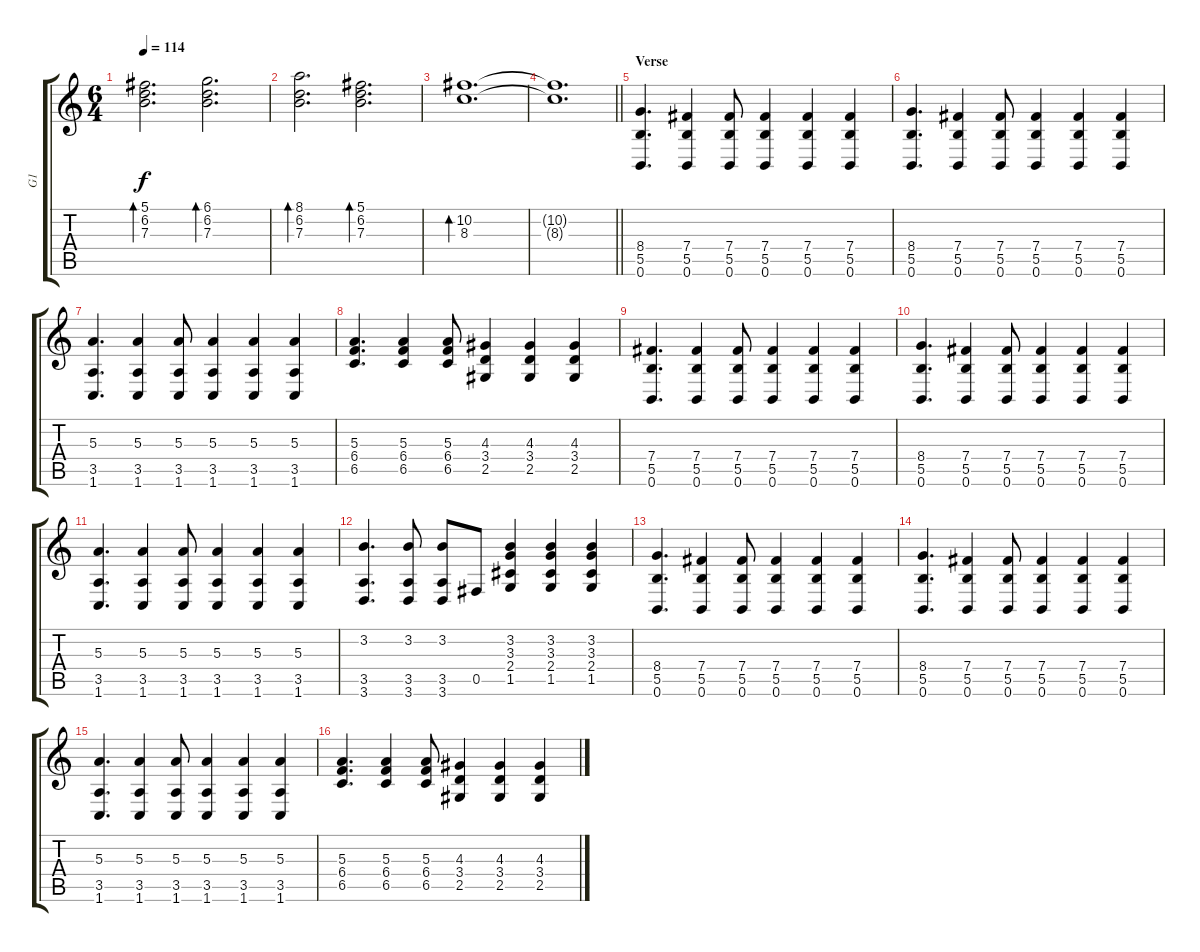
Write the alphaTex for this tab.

\track ("G1" "G1") {instrument distortionguitar}
\staff {score tabs}
\tuning (Db4 Ab3 E3 B2 Gb2 B1) {hide}
\ts (6 4)
\tempo 114
\clef g2
\ks c
(5.1 6.2 7.3).2{d bd 240 dy f} (6.1 6.2 7.3).2{d bd 240} |
(8.1 6.2 7.3).2{d bd 240} (5.1 6.2 7.3).2{d bd 240} |
(10.2 8.3).1{d bd 240} |
\barLineRight lightlight
(10.2{t} 8.3{t}).1{d} |
\section ("" "Verse")
(8.4 5.5 0.6).4{d volume 11 balance 3} (7.4 5.5 0.6).4 (7.4 5.5 0.6).8 (7.4 5.5 0.6).4 (7.4 5.5 0.6).4 (7.4 5.5 0.6).4 |
(8.4 5.5 0.6).4{d} (7.4 5.5 0.6).4 (7.4 5.5 0.6).8 (7.4 5.5 0.6).4 (7.4 5.5 0.6).4 (7.4 5.5 0.6).4 |
(5.3 3.5 1.6).4{d} (5.3 3.5 1.6).4 (5.3 3.5 1.6).8 (5.3 3.5 1.6).4 (5.3 3.5 1.6).4 (5.3 3.5 1.6).4 |
(5.3 6.4 6.5).4{d} (5.3 6.4 6.5).4 (5.3 6.4 6.5).8 (4.3 3.4 2.5).4 (4.3 3.4 2.5).4 (4.3 3.4 2.5).4 |
(7.4 5.5 0.6).4{d} (7.4 5.5 0.6).4 (7.4 5.5 0.6).8 (7.4 5.5 0.6).4 (7.4 5.5 0.6).4 (7.4 5.5 0.6).4 |
(8.4 5.5 0.6).4{d} (7.4 5.5 0.6).4 (7.4 5.5 0.6).8 (7.4 5.5 0.6).4 (7.4 5.5 0.6).4 (7.4 5.5 0.6).4 |
(5.3 3.5 1.6).4{d} (5.3 3.5 1.6).4 (5.3 3.5 1.6).8 (5.3 3.5 1.6).4 (5.3 3.5 1.6).4 (5.3 3.5 1.6).4 |
(3.2 3.5 3.6).4{d} (3.2 3.5 3.6).8 (3.2 3.5 3.6).8 0.5.8 (3.2 3.3 2.4 1.5).4 (3.2 3.3 2.4 1.5).4 (3.2 3.3 2.4 1.5).4 |
(8.4 5.5 0.6).4{d} (7.4 5.5 0.6).4 (7.4 5.5 0.6).8 (7.4 5.5 0.6).4 (7.4 5.5 0.6).4 (7.4 5.5 0.6).4 |
(8.4 5.5 0.6).4{d} (7.4 5.5 0.6).4 (7.4 5.5 0.6).8 (7.4 5.5 0.6).4 (7.4 5.5 0.6).4 (7.4 5.5 0.6).4 |
(5.3 3.5 1.6).4{d} (5.3 3.5 1.6).4 (5.3 3.5 1.6).8 (5.3 3.5 1.6).4 (5.3 3.5 1.6).4 (5.3 3.5 1.6).4 |
(5.3 6.4 6.5).4{d} (5.3 6.4 6.5).4 (5.3 6.4 6.5).8 (4.3 3.4 2.5).4 (4.3 3.4 2.5).4 (4.3 3.4 2.5).4
